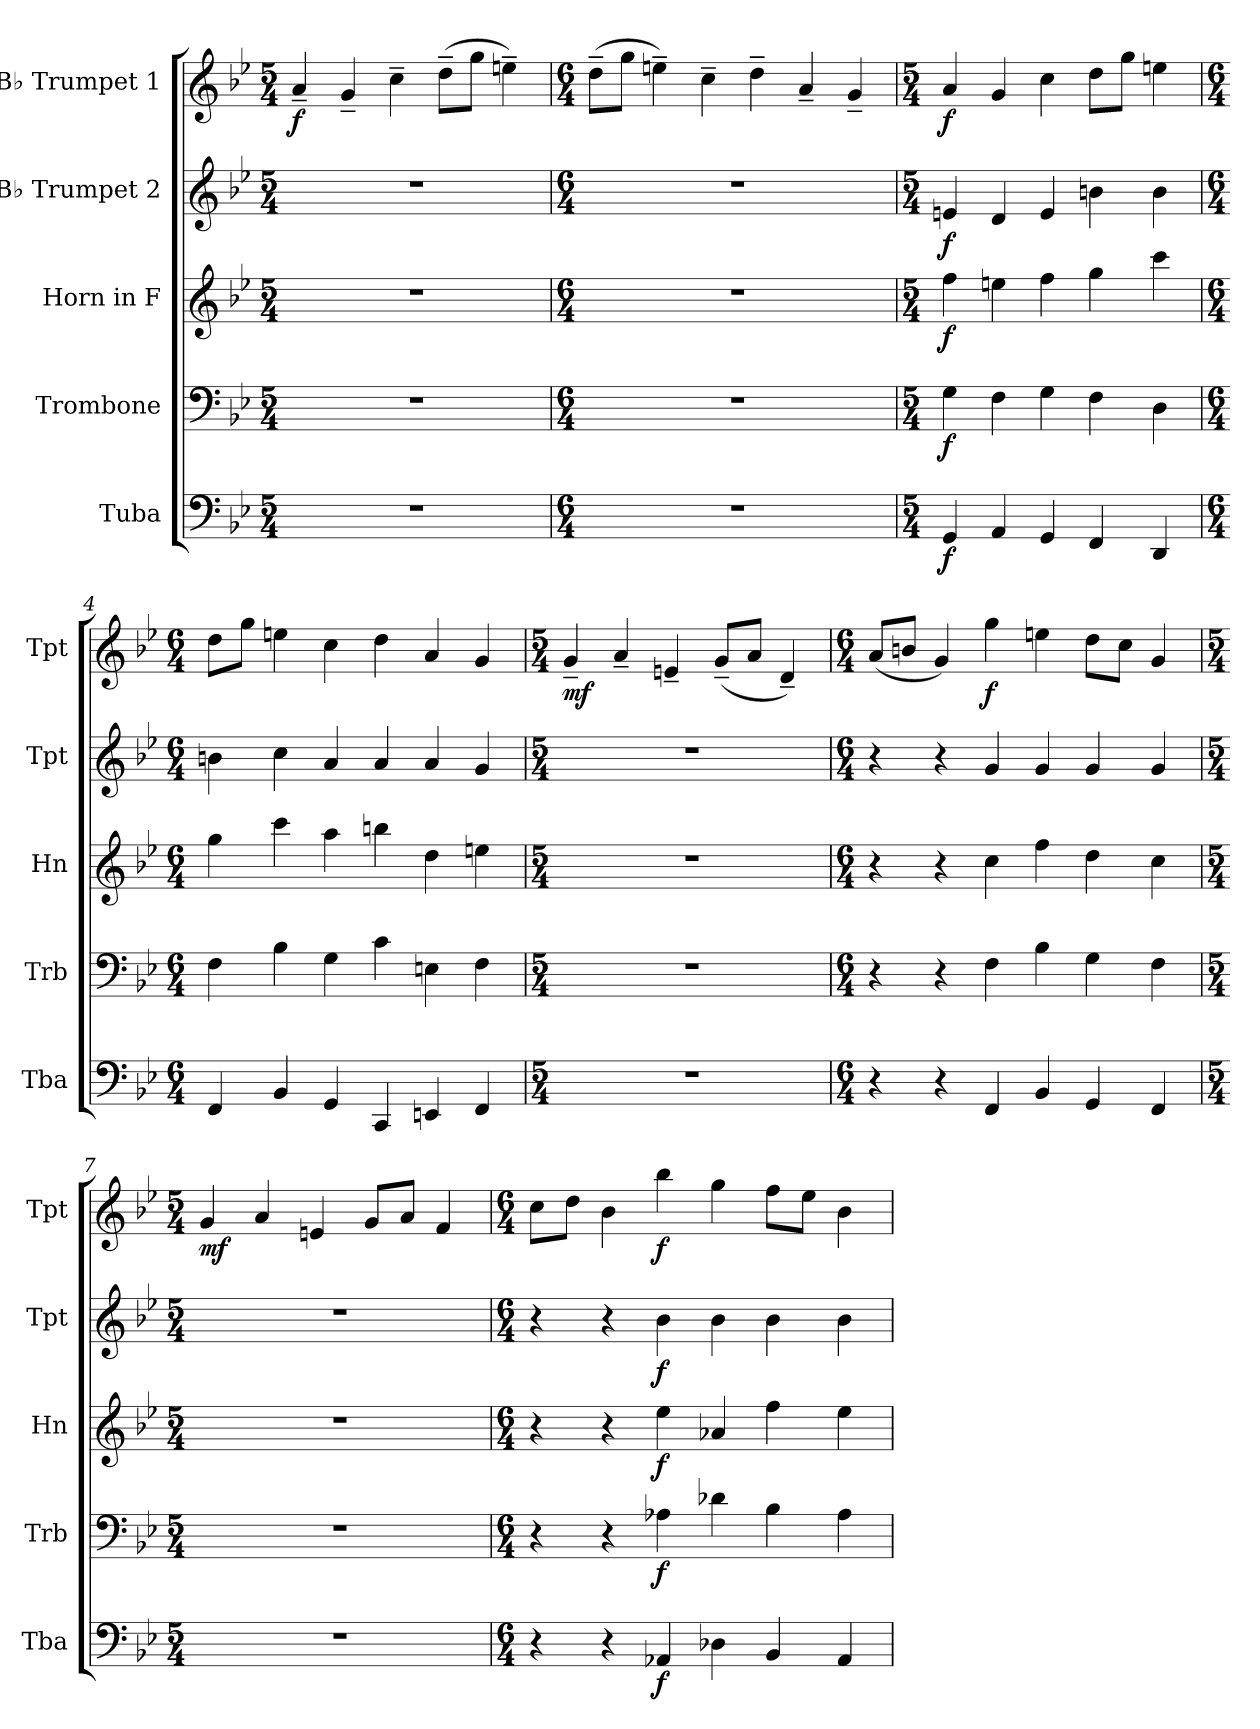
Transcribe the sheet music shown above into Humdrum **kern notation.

**kern	**dynam	**kern	**dynam	**kern	**dynam	**kern	**dynam	**kern	**dynam
*part5	*part5	*part4	*part4	*part3	*part3	*part2	*part2	*part1	*part1
*staff5	*staff5	*staff4	*staff4	*staff3	*staff3	*staff2	*staff2	*staff1	*staff1
*I"Tuba	*	*I"Trombone	*	*I"Horn in F	*	*I"B♭ Trumpet 2	*	*I"B♭ Trumpet 1	*
*I'Tba	*	*I'Trb	*	*I'Hn	*	*I'Tpt	*	*I'Tpt	*
*clefF4	*	*clefF4	*	*clefG2	*	*clefG2	*	*clefG2	*
*	*	*	*	*ITrd4c7	*	*ITrd1c2	*	*ITrd1c2	*
*k[b-e-]	*	*k[b-e-]	*	*k[b-e-a-]	*	*k[b-e-a-d-]	*	*k[b-e-a-d-]	*
*M5/4	*	*M5/4	*	*M5/4	*	*M5/4	*	*M5/4	*
*MM90	*	*MM90	*	*MM90	*	*MM90	*	*MM90	*
=1	=1	=1	=1	=1	=1	=1	=1	=1	=1
!	!	!	!	!	!	!	!	!	!LO:DY:b
4%5r	.	4%5r	.	4%5r	.	4%5r	.	4g~/	f
.	.	.	.	.	.	.	.	4f~/	.
.	.	.	.	.	.	.	.	4b-~\	.
.	.	.	.	.	.	.	.	(8cc~\L	.
.	.	.	.	.	.	.	.	8ff\J	.
.	.	.	.	.	.	.	.	4ddn~\)	.
=2	=2	=2	=2	=2	=2	=2	=2	=2	=2
*M6/4	*	*M6/4	*	*M6/4	*	*M6/4	*	*M6/4	*
1.r	.	1.r	.	1.r	.	1.r	.	(8cc~\L	.
.	.	.	.	.	.	.	.	8ff\J	.
.	.	.	.	.	.	.	.	4ddn~\)	.
.	.	.	.	.	.	.	.	4b-~\	.
.	.	.	.	.	.	.	.	4cc~\	.
.	.	.	.	.	.	.	.	4g~/	.
.	.	.	.	.	.	.	.	4f~/	.
=3	=3	=3	=3	=3	=3	=3	=3	=3	=3
*M5/4	*	*M5/4	*	*M5/4	*	*M5/4	*	*M5/4	*
!	!LO:DY:b	!	!LO:DY:b	!	!LO:DY:b	!	!LO:DY:b	!	!LO:DY:b
4GG/	f	4G\	f	4b-\	f	4dn/	f	4g/	f
4AA/	.	4F\	.	4an\	.	4c/	.	4f/	.
4GG/	.	4G\	.	4b-\	.	4d/	.	4b-\	.
4FF/	.	4F\	.	4cc\	.	4an\	.	8cc\L	.
.	.	.	.	.	.	.	.	8ff\J	.
4DD/	.	4D\	.	4ff\	.	4a\	.	4ddn\	.
!!LO:LB:g=z
=4	=4	=4	=4	=4	=4	=4	=4	=4	=4
*M6/4	*	*M6/4	*	*M6/4	*	*M6/4	*	*M6/4	*
4FF/	.	4F\	.	4cc\	.	4an\	.	8cc\L	.
.	.	.	.	.	.	.	.	8ff\J	.
4BB-/	.	4B-\	.	4ff\	.	4b-\	.	4ddn\	.
4GG/	.	4G\	.	4dd\	.	4g/	.	4b-\	.
4CC/	.	4c\	.	4een\	.	4g/	.	4cc\	.
4EEn/	.	4En\	.	4g\	.	4g/	.	4g/	.
4FF/	.	4F\	.	4an\	.	4f/	.	4f/	.
=5	=5	=5	=5	=5	=5	=5	=5	=5	=5
*M5/4	*	*M5/4	*	*M5/4	*	*M5/4	*	*M5/4	*
!	!	!	!	!	!	!	!	!	!LO:DY:b
4%5r	.	4%5r	.	4%5r	.	4%5r	.	4f~/	mf
.	.	.	.	.	.	.	.	4g~/	.
.	.	.	.	.	.	.	.	4dn~/	.
.	.	.	.	.	.	.	.	(8f~/L	.
.	.	.	.	.	.	.	.	8g/J	.
.	.	.	.	.	.	.	.	4c~/)	.
=6	=6	=6	=6	=6	=6	=6	=6	=6	=6
*M6/4	*	*M6/4	*	*M6/4	*	*M6/4	*	*M6/4	*
4r	.	4r	.	4r	.	4r	.	(8g/L	.
.	.	.	.	.	.	.	.	8an/J	.
4r	.	4r	.	4r	.	4r	.	4f/)	.
!	!	!	!	!	!	!	!	!	!LO:DY:b
4FF/	.	4F\	.	4f\	.	4f/	.	4ff\	f
4BB-/	.	4B-\	.	4b-\	.	4f/	.	4ddn\	.
4GG/	.	4G\	.	4g\	.	4f/	.	8cc\L	.
.	.	.	.	.	.	.	.	8b-\J	.
4FF/	.	4F\	.	4f\	.	4f/	.	4f/	.
=7	=7	=7	=7	=7	=7	=7	=7	=7	=7
*M5/4	*	*M5/4	*	*M5/4	*	*M5/4	*	*M5/4	*
!	!	!	!	!	!	!	!	!	!LO:DY:b
4%5r	.	4%5r	.	4%5r	.	4%5r	.	4f/	mf
.	.	.	.	.	.	.	.	4g/	.
.	.	.	.	.	.	.	.	4dn/	.
.	.	.	.	.	.	.	.	8f/L	.
.	.	.	.	.	.	.	.	8g/J	.
.	.	.	.	.	.	.	.	4e-/	.
!!LO:PB:g=z
=8	=8	=8	=8	=8	=8	=8	=8	=8	=8
*M6/4	*	*M6/4	*	*M6/4	*	*M6/4	*	*M6/4	*
4r	.	4r	.	4r	.	4r	.	8b-\L	.
.	.	.	.	.	.	.	.	8cc\J	.
4r	.	4r	.	4r	.	4r	.	4a-\	.
!	!LO:DY:b	!	!LO:DY:b	!	!LO:DY:b	!	!LO:DY:b	!	!LO:DY:b
4AA-X/	f	4A-X\	f	4a-\	f	4a-\	f	4aa-\	f
4D-X\	.	4d-X\	.	4d-X/	.	4a-\	.	4ff\	.
4BB-/	.	4B-\	.	4b-\	.	4a-\	.	8ee-\L	.
.	.	.	.	.	.	.	.	8dd-\J	.
4AA-/	.	4A-\	.	4a-\	.	4a-\	.	4a-\	.
=	=	=	=	=	=	=	=	=	=
*-	*-	*-	*-	*-	*-	*-	*-	*-	*-
